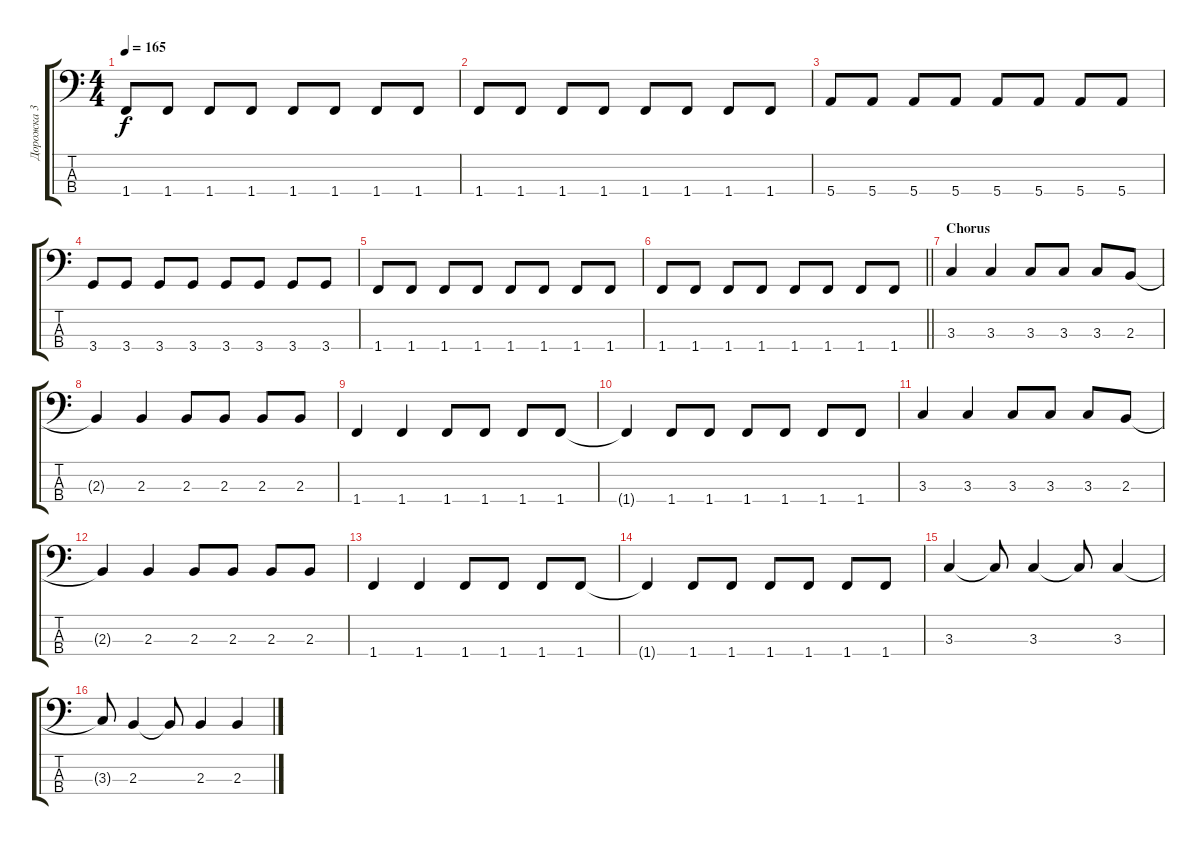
\track ("Дорожка 3" "Дорожка 3") {instrument electricbassfinger}
\staff {score tabs}
\tuning (G2 D2 A1 E1) {hide}
\ts (4 4)
\tempo 165
\clef f4
\ks c
1.4.8{dy f} 1.4.8 1.4.8 1.4.8 1.4.8 1.4.8 1.4.8 1.4.8 |
1.4.8 1.4.8 1.4.8 1.4.8 1.4.8 1.4.8 1.4.8 1.4.8 |
5.4.8 5.4.8 5.4.8 5.4.8 5.4.8 5.4.8 5.4.8 5.4.8 |
3.4.8 3.4.8 3.4.8 3.4.8 3.4.8 3.4.8 3.4.8 3.4.8 |
1.4.8 1.4.8 1.4.8 1.4.8 1.4.8 1.4.8 1.4.8 1.4.8 |
\barLineRight lightlight
1.4.8 1.4.8 1.4.8 1.4.8 1.4.8 1.4.8 1.4.8 1.4.8 |
\section ("" "Сhorus")
3.3.4 3.3.4 3.3.8 3.3.8 3.3.8 2.3.8 |
2.3{t}.4 2.3.4 2.3.8 2.3.8 2.3.8 2.3.8 |
1.4.4 1.4.4 1.4.8 1.4.8 1.4.8 1.4.8 |
1.4{t}.4 1.4.8 1.4.8 1.4.8 1.4.8 1.4.8 1.4.8 |
3.3.4 3.3.4 3.3.8 3.3.8 3.3.8 2.3.8 |
2.3{t}.4 2.3.4 2.3.8 2.3.8 2.3.8 2.3.8 |
1.4.4 1.4.4 1.4.8 1.4.8 1.4.8 1.4.8 |
1.4{t}.4 1.4.8 1.4.8 1.4.8 1.4.8 1.4.8 1.4.8 |
3.3.4 3.3{t}.8 3.3.4 3.3{t}.8 3.3.4 |
3.3{t}.8 2.3.4 2.3{t}.8 2.3.4 2.3.4
